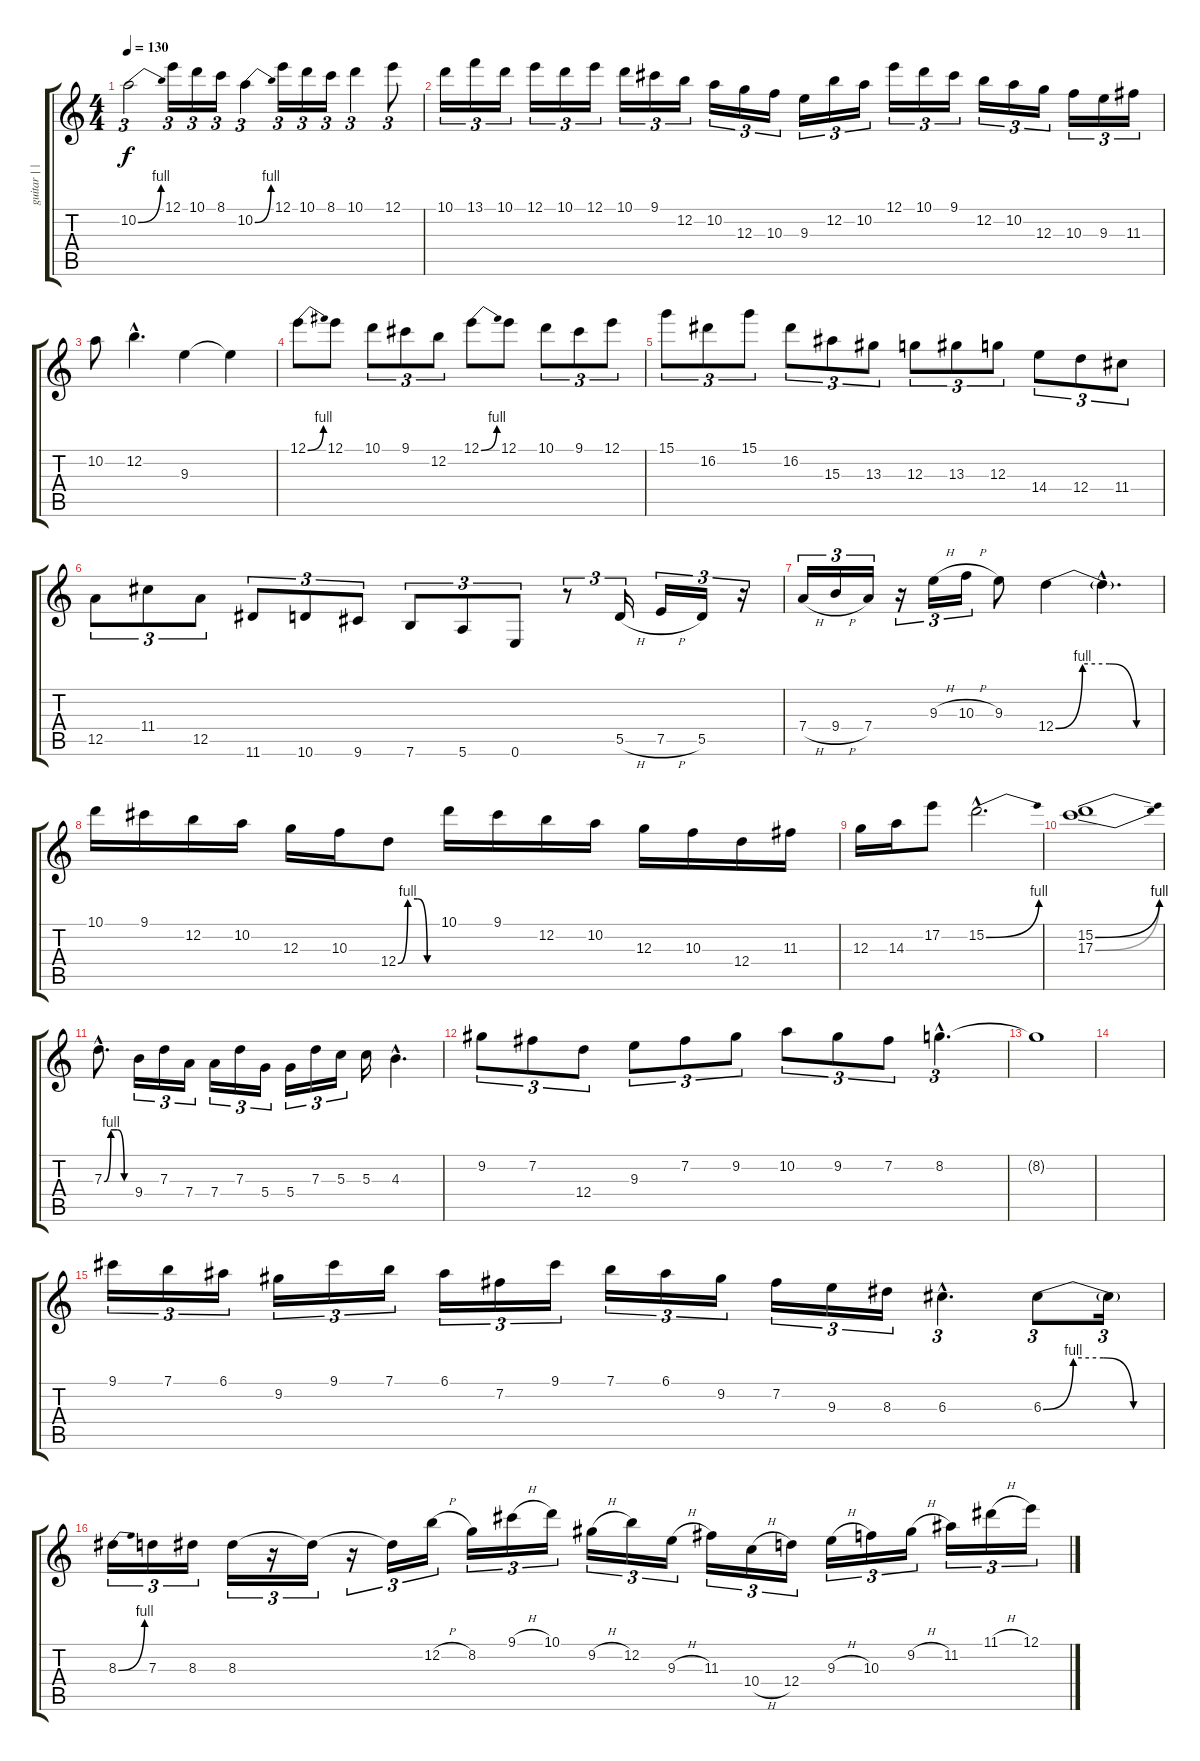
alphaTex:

\track ("guitar | |" "guitar | |") {instrument overdrivenguitar}
\staff {score tabs}
\tuning (E4 B3 G3 D3 A2 E2) {hide}
\ts (4 4)
\tempo 130
\clef g2
\ks c
10.2{be (bend 0 0 60 4)}.2{tu (3 2) dy f volume 16} 12.1.16{tu (3 2)} 10.1.16{tu (3 2)} 8.1.16{tu (3 2)} 10.2{be (bend 0 0 60 4)}.4{tu (3 2)} 12.1.16{tu (3 2)} 10.1.16{tu (3 2)} 8.1.16{tu (3 2)} 10.1.4{tu (3 2)} 12.1.8{tu (3 2)} |
10.1.16{tu (3 2)} 13.1.16{tu (3 2)} 10.1.16{tu (3 2)} 12.1.16{tu (3 2)} 10.1.16{tu (3 2)} 12.1.16{tu (3 2)} 10.1.16{tu (3 2)} 9.1.16{tu (3 2)} 12.2.16{tu (3 2)} 10.2.16{tu (3 2)} 12.3.16{tu (3 2)} 10.3.16{tu (3 2)} 9.3.16{tu (3 2)} 12.2.16{tu (3 2)} 10.2.16{tu (3 2)} 12.1.16{tu (3 2)} 10.1.16{tu (3 2)} 9.1.16{tu (3 2)} 12.2.16{tu (3 2)} 10.2.16{tu (3 2)} 12.3.16{tu (3 2)} 10.3.16{tu (3 2)} 9.3.16{tu (3 2)} 11.3.16{tu (3 2)} |
10.2.8 12.2{hac}.4{d} 9.3.4 9.3{t}.4 |
12.1{be (bend 0 0 60 4)}.8 12.1.8 10.1.8{tu (3 2)} 9.1.8{tu (3 2)} 12.2.8{tu (3 2)} 12.1{be (bend 0 0 60 4)}.8 12.1.8 10.1.8{tu (3 2)} 9.1.8{tu (3 2)} 12.1.8{tu (3 2)} |
15.1.8{tu (3 2)} 16.2.8{tu (3 2)} 15.1.8{tu (3 2)} 16.2.8{tu (3 2)} 15.3.8{tu (3 2)} 13.3.8{tu (3 2)} 12.3.8{tu (3 2)} 13.3.8{tu (3 2)} 12.3.8{tu (3 2)} 14.4.8{tu (3 2)} 12.4.8{tu (3 2)} 11.4.8{tu (3 2)} |
12.5.8{tu (3 2)} 11.4.8{tu (3 2)} 12.5.8{tu (3 2)} 11.6.8{tu (3 2)} 10.6.8{tu (3 2)} 9.6.8{tu (3 2)} 7.6.8{tu (3 2)} 5.6.8{tu (3 2)} 0.6.8{tu (3 2)} r.8{tu (3 2)} 5.5{h}.16{tu (3 2)} 7.5{h}.16{tu (3 2)} 5.5.16{tu (3 2)} r.16{tu (3 2)} |
7.4{h}.16{tu (3 2)} 9.4{h}.16{tu (3 2)} 7.4.16{tu (3 2)} r.16{tu (3 2)} 9.3{h}.16{tu (3 2)} 10.3{h}.16{tu (3 2)} 9.3.8 12.4{be (custom 0 0 15 4 30 4 45 0 60 0)}.4 12.4{hac t}.4{d} |
10.1.16 9.1.16 12.2.16 10.2.16 12.3.16 10.3.16 12.4{be (custom 0 0 15 4 30 4 45 0 60 0)}.8 10.1.16 9.1.16 12.2.16 10.2.16 12.3.16 10.3.16 12.4.16 11.3.16 |
12.3.16 14.3.16 17.2.8 15.2{be (bend 0 0 60 4) hac}.2{d} |
(15.2{be (bend 0 0 60 4)} 17.3{be (bend 0 0 60 4)}).1 |
7.3{be (custom 0 0 15 4 30 4 45 0 60 0) hac}.8{d} 9.4.16{tu (3 2)} 7.3.16{tu (3 2)} 7.4.16{tu (3 2)} 7.4.16{tu (3 2)} 7.3.16{tu (3 2)} 5.4.16{tu (3 2)} 5.4.16{tu (3 2)} 7.3.16{tu (3 2)} 5.3.16{tu (3 2)} 5.3.16 4.3{hac}.4{d} |
9.2.8{tu (3 2)} 7.2.8{tu (3 2)} 12.4.8{tu (3 2)} 9.3.8{tu (3 2)} 7.2.8{tu (3 2)} 9.2.8{tu (3 2)} 10.2.8{tu (3 2)} 9.2.8{tu (3 2)} 7.2.8{tu (3 2)} 8.2{hac}.4{d tu (3 2)} |
8.2{t}.1 |
|
9.1.16{tu (3 2)} 7.1.16{tu (3 2)} 6.1.16{tu (3 2)} 9.2.16{tu (3 2)} 9.1.16{tu (3 2)} 7.1.16{tu (3 2)} 6.1.16{tu (3 2)} 7.2.16{tu (3 2)} 9.1.16{tu (3 2)} 7.1.16{tu (3 2)} 6.1.16{tu (3 2)} 9.2.16{tu (3 2)} 7.2.16{tu (3 2)} 9.3.16{tu (3 2)} 8.3.16{tu (3 2)} 6.3{hac}.4{d tu (3 2)} 6.3{be (custom 0 0 15 4 30 4 45 0 60 0)}.8{tu (3 2)} 6.3{t}.16{tu (3 2)} |
8.3{be (bend 0 0 60 4)}.16{tu (3 2)} 7.3.16{tu (3 2)} 8.3.16{tu (3 2)} 8.3.16{tu (3 2)} r.16{tu (3 2)} 8.3{t}.16{tu (3 2)} r.16{tu (3 2)} 8.3{t}.16{tu (3 2)} 12.2{h}.16{tu (3 2)} 8.2.16{tu (3 2)} 9.1{h}.16{tu (3 2)} 10.1.16{tu (3 2)} 9.2{h}.16{tu (3 2)} 12.2.16{tu (3 2)} 9.3{h}.16{tu (3 2)} 11.3.16{tu (3 2)} 10.4{h}.16{tu (3 2)} 12.4.16{tu (3 2)} 9.3{h}.16{tu (3 2)} 10.3.16{tu (3 2)} 9.2{h}.16{tu (3 2)} 11.2.16{tu (3 2)} 11.1{h}.16{tu (3 2)} 12.1.16{tu (3 2)}
